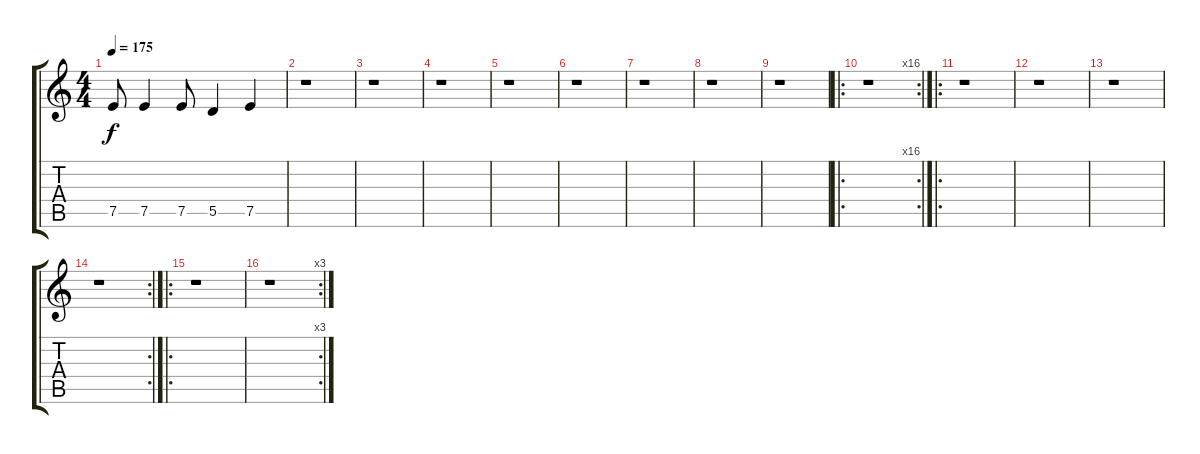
\track "" {instrument acousticguitarnylon}
\staff {score tabs}
\tuning (E4 B3 G3 D3 A2 E2) {hide}
\ts (4 4)
\tempo 175
\clef g2
\ks c
7.5{t}.8{dy f} 7.5.4 7.5.8 5.5.4 7.5.4 |
r.1 |
r.1 |
r.1 |
r.1 |
r.1 |
r.1 |
r.1 |
r.1 |
\ro
\rc 16
r.1 |
\ro
r.1 |
r.1 |
r.1 |
\rc 2
r.1 |
\ro
r.1 |
\rc 3
r.1
